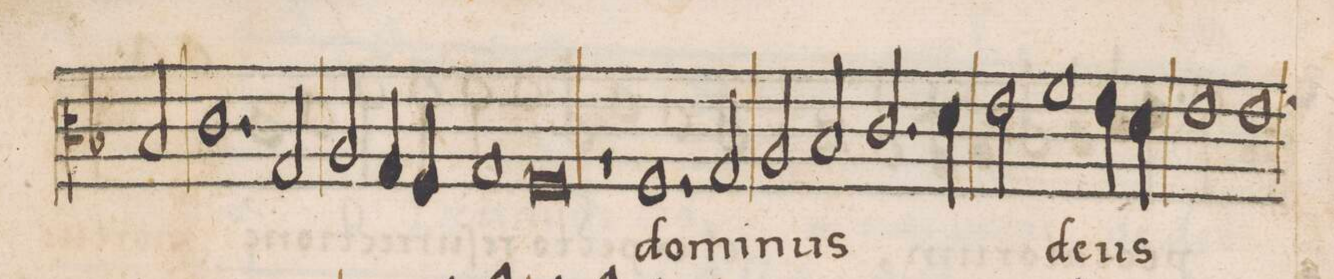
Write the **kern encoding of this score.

**kern	**text
*I"ALTVS	*
*clefC3	*
*k[b-]	*
*met(C|)	*
*M2/1	*
2B-/	.
1.c	.
=10-	=10-
2G/	.
2A/	.
4G/	.
4F/	.
=11-	=11-
1G	-tus
*	*Xij
0F	.
=12-	=12-
1r	.
=13-	=13-
1.F	do-
2G/	-mi-
=14-	=14-
2A/	-nus
2B-/	.
2.c/	.
4d\	.
=15-	=15-
2e\	.
1f	de-
4e\	-us
4d\	.
=16-	=16-
1e	.
*custos:f	*
1e	.
=17-	=17-
*-	*-
